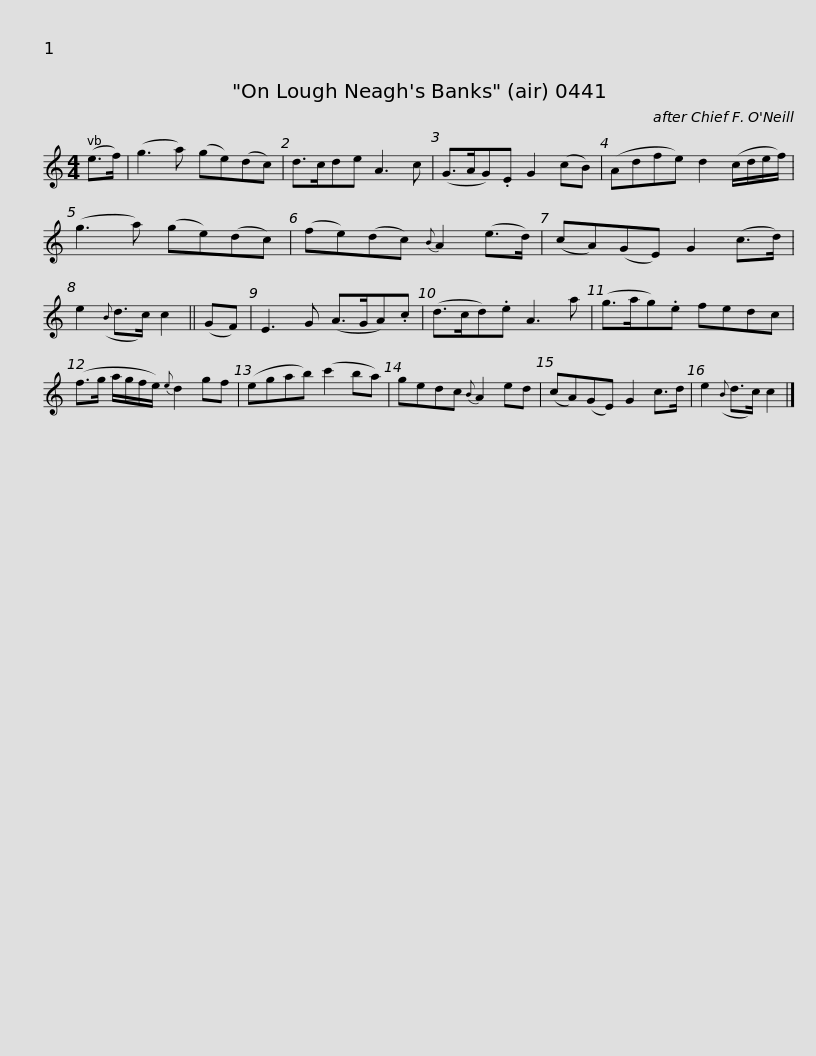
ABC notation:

X:1
L:1/8
M:4/4
I:linebreak $
K:C
V:1 treble
V:1
 (e>f) | (g3 a) (ge)(dc) | d>cde A3 c | (G>AG).E G2 (cB) | (Adfe) d2 (c/d/e/f/) | %5
 (g3 a) (ge)(dc) |$ (fe)(dc){B} A2 (e>d) | (cA)(GE) G2 (c>d) | e2({B} d>c) c2 || (GF) | %10
 E3 G (A>GA).c | (d>cd).e A3 a |$ (g>ag).e fedc | (f>g a/g/f/e/){e} d2 gf | (egab) (c'2 ba) | %15
 gedc{B} A2 ed | (cA)(GE) G2 c>d |$ e2({B} d>c) c2 |] %18
